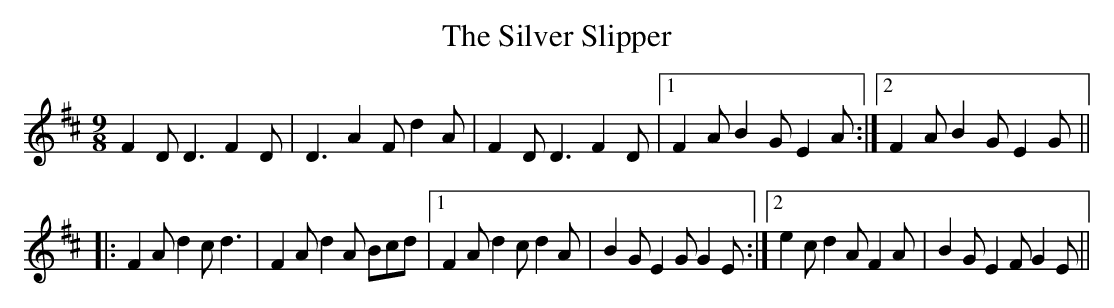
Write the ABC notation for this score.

X:1
T:Silver Slipper, The
M:9/8
K:D
F2D D3 F2D|D3 A2F d2A|F2D D3 F2D|1 F2A B2G E2A:|2 F2A B2G E2G||
|:F2A d2c d3|F2A d2A Bcd|1 F2A d2c d2A|B2G E2G G2E:|2 e2c d2A F2A|B2G E2F G2E||
